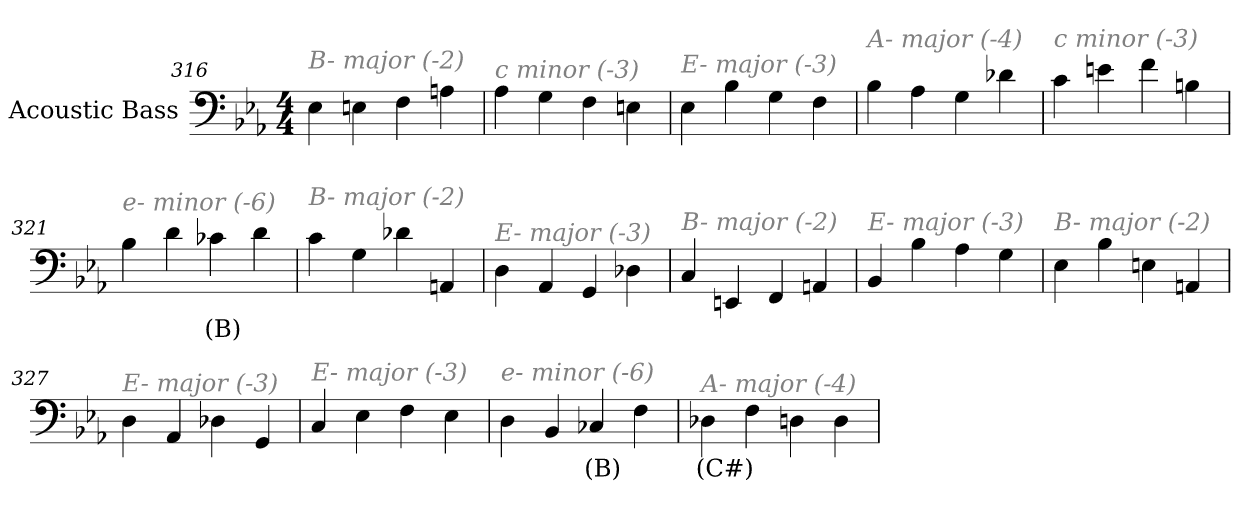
**kern	**text
*part1	*part1
*staff1	*staff1
*I"Acoustic Bass	*
*clefF4	*
*ITrd7c12	*
*k[b-e-a-]	*
*E-:	*
*M4/4	*
=316	=316
!LO:TX:i:color=#808080:t=B- major (-2)	!
4EE-	.
4EEn	.
4FF	.
4AAn	.
=317	=317
!LO:TX:i:color=#808080:t=c minor (-3)	!
4AA-	.
4GG	.
4FF	.
4EEn	.
=318	=318
!LO:TX:i:color=#808080:t=E- major (-3)	!
4EE-	.
4BB-	.
4GG	.
4FF	.
=319	=319
!LO:TX:i:color=#808080:t=A- major (-4)	!
4BB-	.
4AA-	.
4GG	.
4D-X	.
=320	=320
!LO:TX:i:color=#808080:t=c minor (-3)	!
4C	.
4En	.
4F	.
4BBn	.
=321	=321
!LO:TX:i:color=#808080:t=e- minor (-6)	!
4BB-	.
4D	.
4C-Xi	(B)
4D	.
=322	=322
!LO:TX:i:color=#808080:t=B- major (-2)	!
4C	.
4GG	.
4D-X	.
4AAAn	.
=323	=323
!LO:TX:i:color=#808080:t=E- major (-3)	!
4DD	.
4AAA-	.
4GGG	.
4DD-X	.
=324	=324
!LO:TX:i:color=#808080:t=B- major (-2)	!
4CC	.
4EEEn	.
4FFF	.
4AAAn	.
=325	=325
!LO:TX:i:color=#808080:t=E- major (-3)	!
4BBB-	.
4BB-	.
4AA-	.
4GG	.
=326	=326
!LO:TX:i:color=#808080:t=B- major (-2)	!
4EE-	.
4BB-	.
4EEn	.
4AAAn	.
=327	=327
!LO:TX:i:color=#808080:t=E- major (-3)	!
4DD	.
4AAA-	.
4DD-X	.
4GGG	.
=328	=328
!LO:TX:i:color=#808080:t=E- major (-3)	!
4CC	.
4EE-	.
4FF	.
4EE-	.
=329	=329
!LO:TX:i:color=#808080:t=e- minor (-6)	!
4DD	.
4BBB-	.
4CC-Xi	(B)
4FF	.
=330	=330
!LO:TX:i:color=#808080:t=A- major (-4)	!
4DD-Xi	(C#)
4FF	.
4DD	.
4DD	.
=	=
*-	*-
